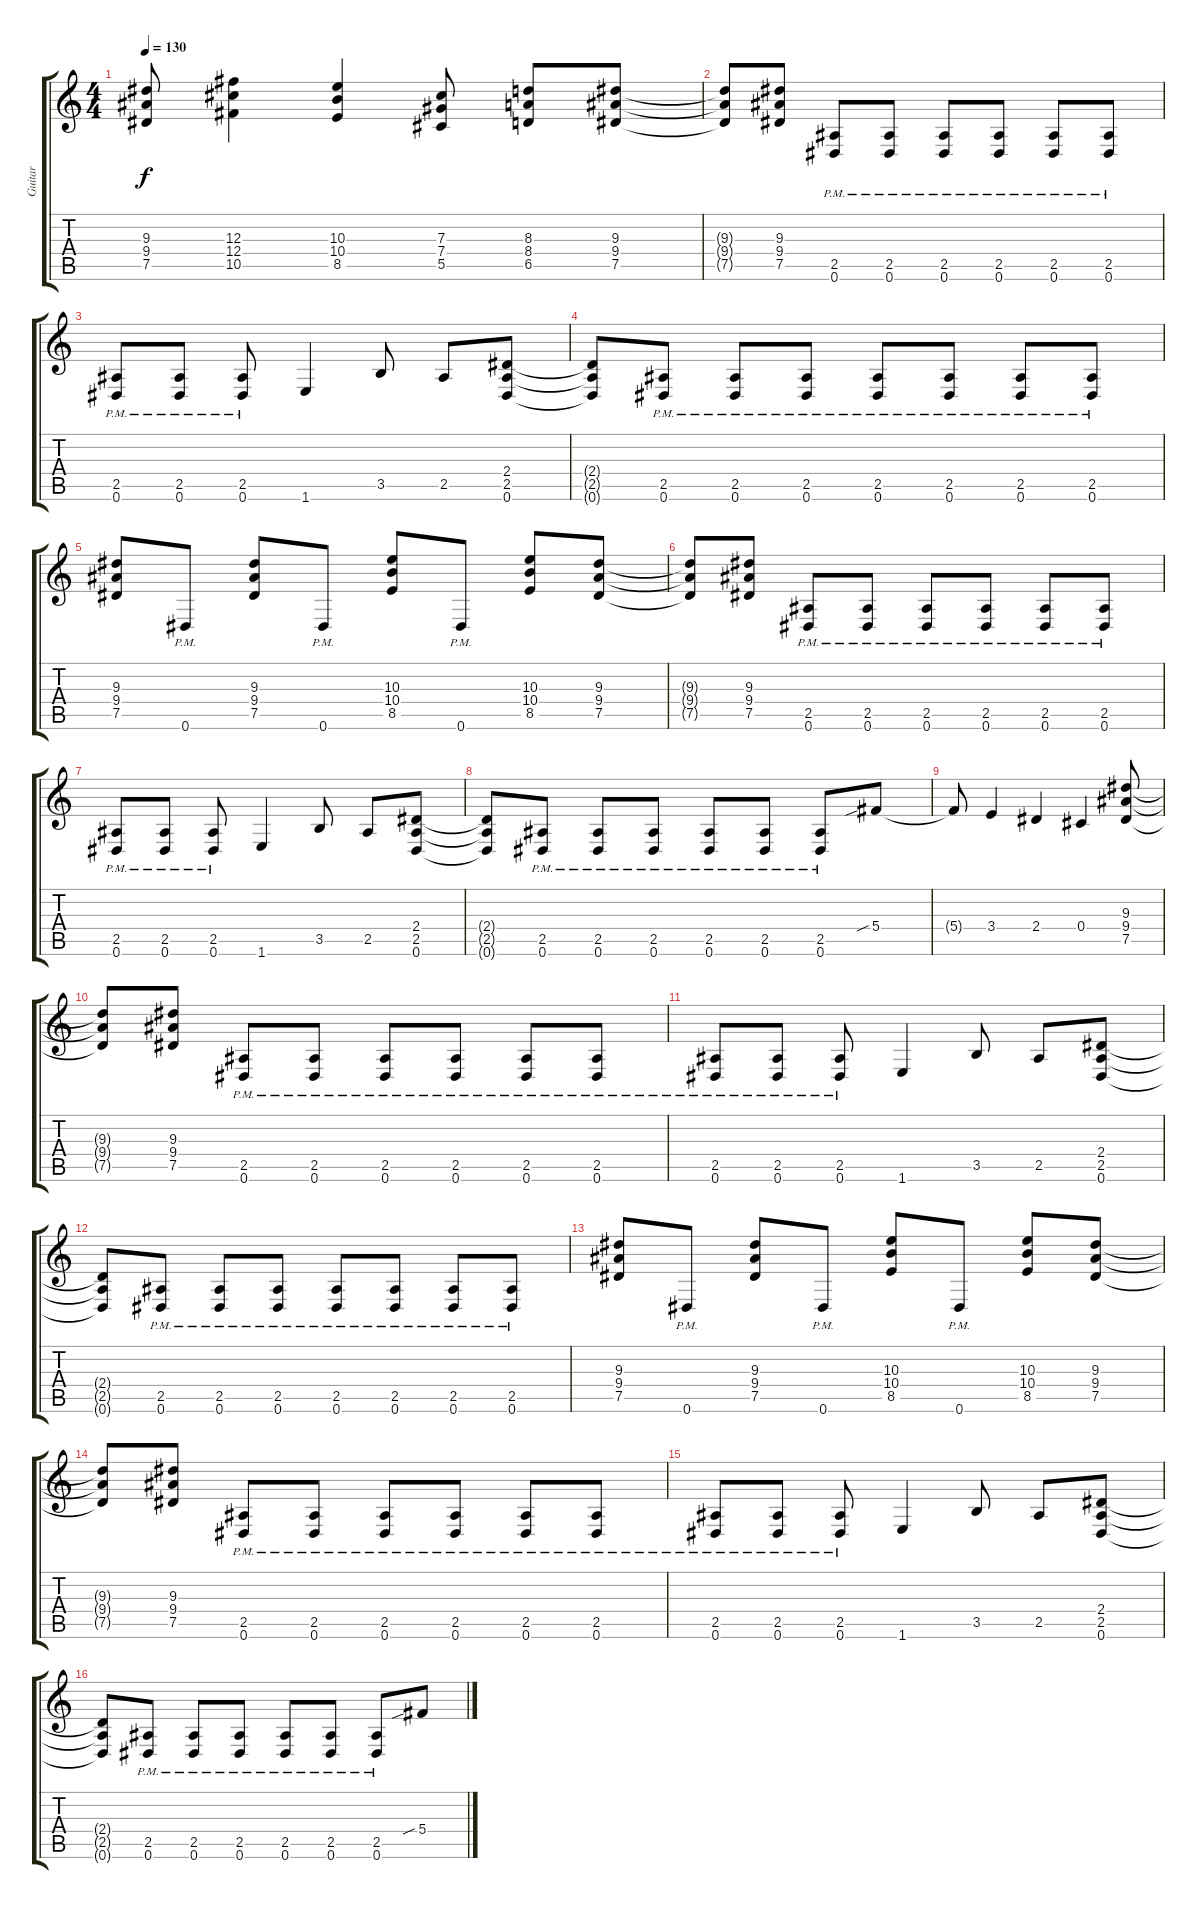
\track ("Guitar " "Guitar ") {instrument distortionguitar}
\staff {score tabs}
\tuning (Eb4 Bb3 Gb3 Db3 Ab2 Eb2) {hide}
\ts (4 4)
\tempo 130
\clef g2
\ks c
(9.3{t} 9.4{t} 7.5{t}).8{dy f} (12.3 12.4 10.5).4 (10.3 10.4 8.5).4 (7.3 7.4 5.5).8 (8.3 8.4 6.5).8 (9.3 9.4 7.5).8 |
(9.3{t} 9.4{t} 7.5{t}).8 (9.3 9.4 7.5).8 (2.5{pm} 0.6{pm}).8 (2.5{pm} 0.6{pm}).8 (2.5{pm} 0.6{pm}).8 (2.5{pm} 0.6{pm}).8 (2.5{pm} 0.6{pm}).8 (2.5{pm} 0.6{pm}).8 |
(2.5{pm} 0.6{pm}).8 (2.5{pm} 0.6{pm}).8 (2.5{pm} 0.6{pm}).8 1.6.4 3.5.8 2.5.8 (2.4 2.5 0.6).8 |
(2.4{t} 2.5{t} 0.6{t}).8 (2.5{pm} 0.6{pm}).8 (2.5{pm} 0.6{pm}).8 (2.5{pm} 0.6{pm}).8 (2.5{pm} 0.6{pm}).8 (2.5{pm} 0.6{pm}).8 (2.5{pm} 0.6{pm}).8 (2.5{pm} 0.6{pm}).8 |
(9.3 9.4 7.5).8 0.6{pm}.8 (9.3 9.4 7.5).8 0.6{pm}.8 (10.3 10.4 8.5).8 0.6{pm}.8 (10.3 10.4 8.5).8 (9.3 9.4 7.5).8 |
(9.3{t} 9.4{t} 7.5{t}).8 (9.3 9.4 7.5).8 (2.5{pm} 0.6{pm}).8 (2.5{pm} 0.6{pm}).8 (2.5{pm} 0.6{pm}).8 (2.5{pm} 0.6{pm}).8 (2.5{pm} 0.6{pm}).8 (2.5{pm} 0.6{pm}).8 |
(2.5{pm} 0.6{pm}).8 (2.5{pm} 0.6{pm}).8 (2.5{pm} 0.6{pm}).8 1.6.4 3.5.8 2.5.8 (2.4 2.5 0.6).8 |
(2.4{t} 2.5{t} 0.6{t}).8 (2.5{pm} 0.6{pm}).8 (2.5{pm} 0.6{pm}).8 (2.5{pm} 0.6{pm}).8 (2.5{pm} 0.6{pm}).8 (2.5{pm} 0.6{pm}).8 (2.5{pm} 0.6{pm}).8 5.4{sib}.8 |
5.4{t}.8 3.4.4 2.4.4 0.4.4 (9.3 9.4 7.5).8 |
(9.3{t} 9.4{t} 7.5{t}).8 (9.3 9.4 7.5).8 (2.5{pm} 0.6{pm}).8 (2.5{pm} 0.6{pm}).8 (2.5{pm} 0.6{pm}).8 (2.5{pm} 0.6{pm}).8 (2.5{pm} 0.6{pm}).8 (2.5{pm} 0.6{pm}).8 |
(2.5{pm} 0.6{pm}).8 (2.5{pm} 0.6{pm}).8 (2.5{pm} 0.6{pm}).8 1.6.4 3.5.8 2.5.8 (2.4 2.5 0.6).8 |
(2.4{t} 2.5{t} 0.6{t}).8 (2.5{pm} 0.6{pm}).8 (2.5{pm} 0.6{pm}).8 (2.5{pm} 0.6{pm}).8 (2.5{pm} 0.6{pm}).8 (2.5{pm} 0.6{pm}).8 (2.5{pm} 0.6{pm}).8 (2.5{pm} 0.6{pm}).8 |
(9.3 9.4 7.5).8 0.6{pm}.8 (9.3 9.4 7.5).8 0.6{pm}.8 (10.3 10.4 8.5).8 0.6{pm}.8 (10.3 10.4 8.5).8 (9.3 9.4 7.5).8 |
(9.3{t} 9.4{t} 7.5{t}).8 (9.3 9.4 7.5).8 (2.5{pm} 0.6{pm}).8 (2.5{pm} 0.6{pm}).8 (2.5{pm} 0.6{pm}).8 (2.5{pm} 0.6{pm}).8 (2.5{pm} 0.6{pm}).8 (2.5{pm} 0.6{pm}).8 |
(2.5{pm} 0.6{pm}).8 (2.5{pm} 0.6{pm}).8 (2.5{pm} 0.6{pm}).8 1.6.4 3.5.8 2.5.8 (2.4 2.5 0.6).8 |
(2.4{t} 2.5{t} 0.6{t}).8 (2.5{pm} 0.6{pm}).8 (2.5{pm} 0.6{pm}).8 (2.5{pm} 0.6{pm}).8 (2.5{pm} 0.6{pm}).8 (2.5{pm} 0.6{pm}).8 (2.5{pm} 0.6{pm}).8 5.4{sib}.8
